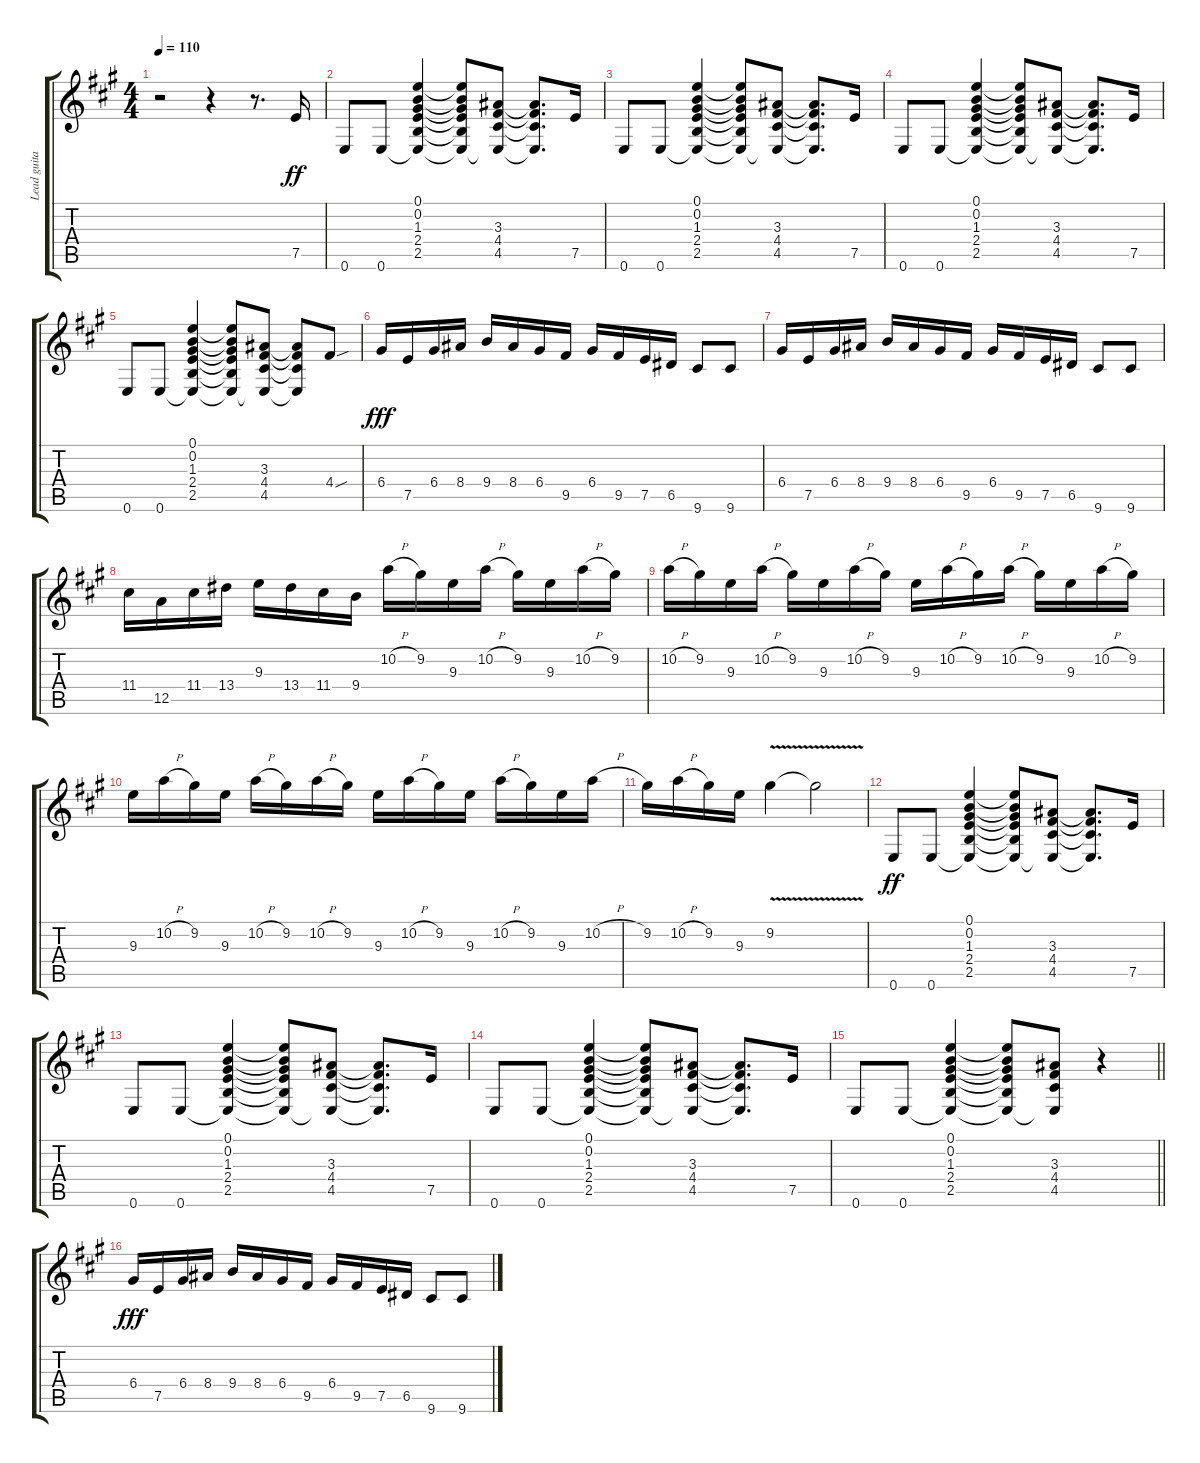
\track ("Lead guitar" "Lead guita") {instrument overdrivenguitar}
\staff {score tabs}
\tuning (E4 B3 G3 D3 A2 E2) {hide}
\ts (4 4)
\tempo 110
\clef g2
\ks a
r.2{dy ff instrument overdrivenguitar} r.4 r.8{d} 7.5.16 |
0.6.8 0.6.8 (0.1 0.2 1.3 2.4 2.5 0.6{t}).4 (0.1{t} 0.2{t} 1.3{t} 2.4{t} 2.5{t} 0.6{t}).8 (3.3 4.4 4.5 0.6{t}).8 (3.3{t} 4.4{t} 4.5{t} 0.6{t}).8{d} 7.5.16 |
0.6.8 0.6.8 (0.1 0.2 1.3 2.4 2.5 0.6{t}).4 (0.1{t} 0.2{t} 1.3{t} 2.4{t} 2.5{t} 0.6{t}).8 (3.3 4.4 4.5 0.6{t}).8 (3.3{t} 4.4{t} 4.5{t} 0.6{t}).8{d} 7.5.16 |
0.6.8 0.6.8 (0.1 0.2 1.3 2.4 2.5 0.6{t}).4 (0.1{t} 0.2{t} 1.3{t} 2.4{t} 2.5{t} 0.6{t}).8 (3.3 4.4 4.5 0.6{t}).8 (3.3{t} 4.4{t} 4.5{t} 0.6{t}).8{d} 7.5.16 |
0.6.8 0.6.8 (0.1 0.2 1.3 2.4 2.5 0.6{t}).4 (0.1{t} 0.2{t} 1.3{t} 2.4{t} 2.5{t} 0.6{t}).8 (3.3 4.4 4.5 0.6{t}).8 (3.3{t} 4.4{t} 4.5{t} 0.6{t}).8 4.4{sou}.8 |
6.4.16{dy fff} 7.5.16 6.4.16 8.4.16 9.4.16 8.4.16 6.4.16 9.5.16 6.4.16 9.5.16 7.5.16 6.5.16 9.6.8 9.6.8 |
6.4.16 7.5.16 6.4.16 8.4.16 9.4.16 8.4.16 6.4.16 9.5.16 6.4.16 9.5.16 7.5.16 6.5.16 9.6.8 9.6.8 |
11.4.16 12.5.16 11.4.16 13.4.16 9.3.16 13.4.16 11.4.16 9.4.16 10.2{h}.16 9.2.16 9.3.16 10.2{h}.16 9.2.16 9.3.16 10.2{h}.16 9.2.16 |
10.2{h}.16 9.2.16 9.3.16 10.2{h}.16 9.2.16 9.3.16 10.2{h}.16 9.2.16 9.3.16 10.2{h}.16 9.2.16 10.2{h}.16 9.2.16 9.3.16 10.2{h}.16 9.2.16 |
9.3.16 10.2{h}.16 9.2.16 9.3.16 10.2{h}.16 9.2.16 10.2{h}.16 9.2.16 9.3.16 10.2{h}.16 9.2.16 9.3.16 10.2{h}.16 9.2.16 9.3.16 10.2{h}.16 |
9.2.16 10.2{h}.16 9.2.16 9.3.16 9.2{v}.4 9.2{v t}.2 |
0.6.8{dy ff} 0.6.8 (0.1 0.2 1.3 2.4 2.5 0.6{t}).4 (0.1{t} 0.2{t} 1.3{t} 2.4{t} 2.5{t} 0.6{t}).8 (3.3 4.4 4.5 0.6{t}).8 (3.3{t} 4.4{t} 4.5{t} 0.6{t}).8{d} 7.5.16 |
0.6.8 0.6.8 (0.1 0.2 1.3 2.4 2.5 0.6{t}).4 (0.1{t} 0.2{t} 1.3{t} 2.4{t} 2.5{t} 0.6{t}).8 (3.3 4.4 4.5 0.6{t}).8 (3.3{t} 4.4{t} 4.5{t} 0.6{t}).8{d} 7.5.16 |
0.6.8 0.6.8 (0.1 0.2 1.3 2.4 2.5 0.6{t}).4 (0.1{t} 0.2{t} 1.3{t} 2.4{t} 2.5{t} 0.6{t}).8 (3.3 4.4 4.5 0.6{t}).8 (3.3{t} 4.4{t} 4.5{t} 0.6{t}).8{d} 7.5.16 |
\barLineRight lightlight
0.6.8 0.6.8 (0.1 0.2 1.3 2.4 2.5 0.6{t}).4 (0.1{t} 0.2{t} 1.3{t} 2.4{t} 2.5{t} 0.6{t}).8 (3.3 4.4 4.5 0.6{t}).8 r.4 |
6.4.16{dy fff} 7.5.16 6.4.16 8.4.16 9.4.16 8.4.16 6.4.16 9.5.16 6.4.16 9.5.16 7.5.16 6.5.16 9.6.8 9.6.8
